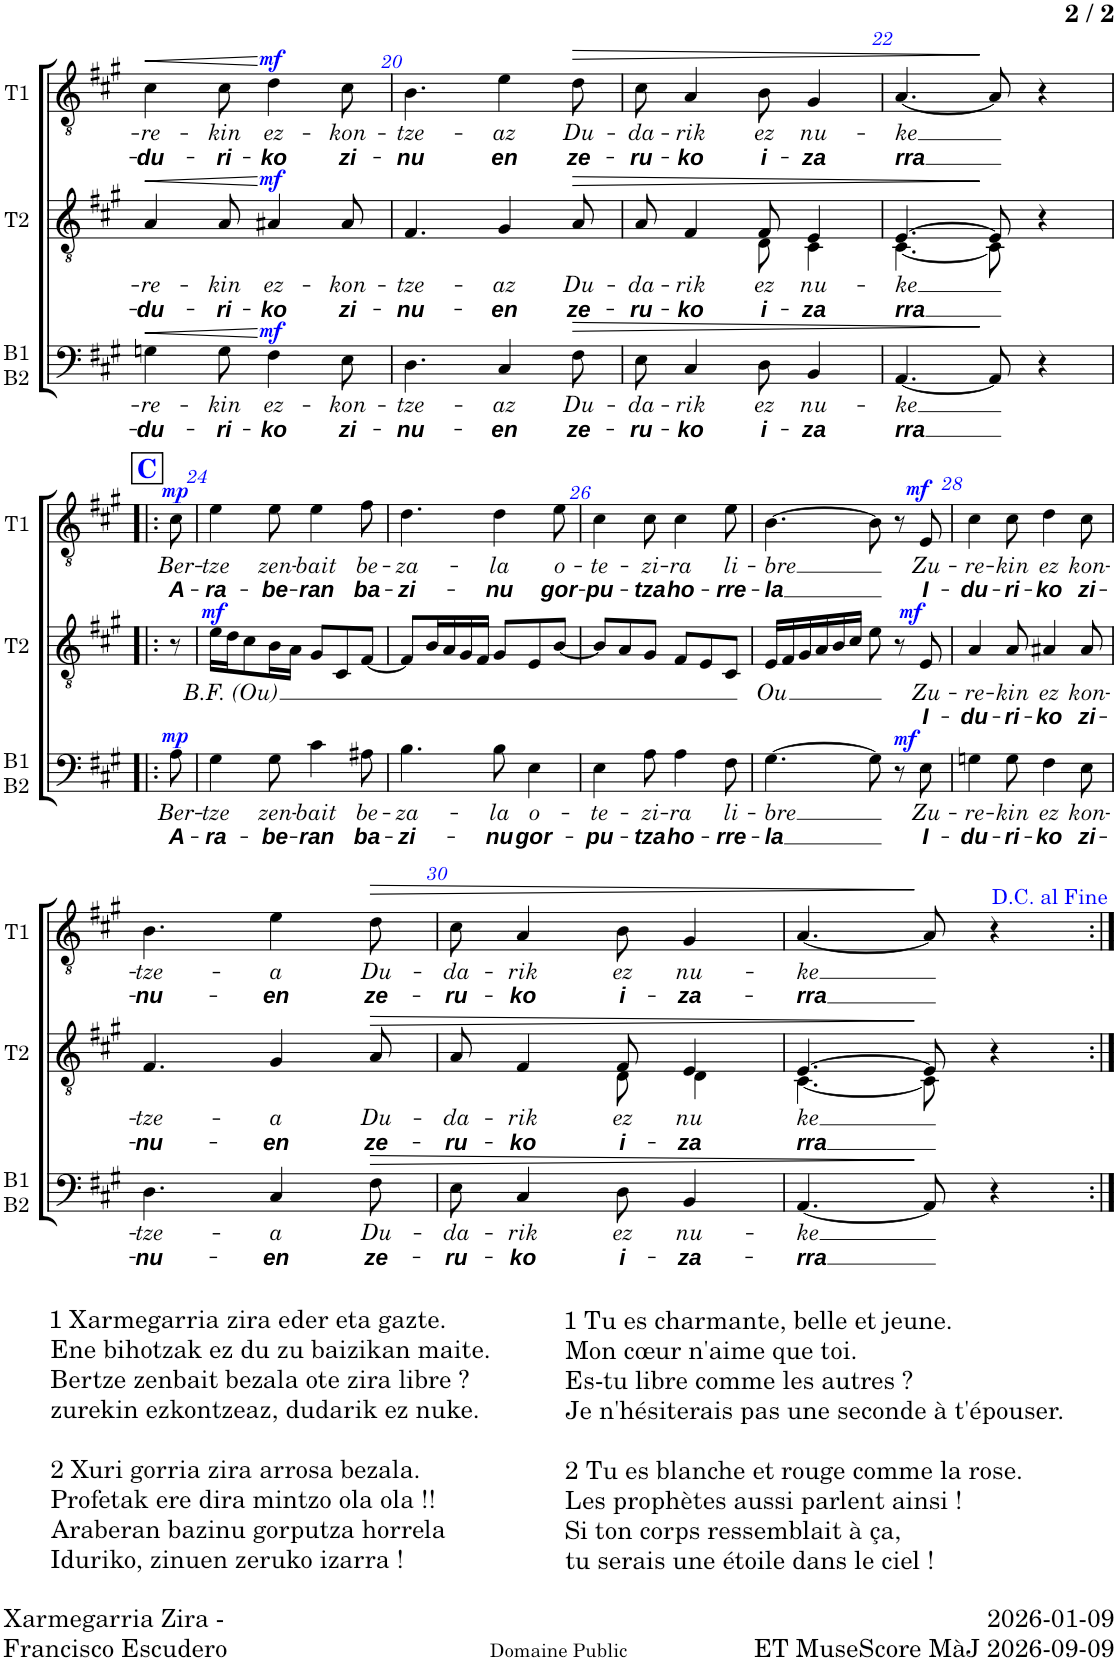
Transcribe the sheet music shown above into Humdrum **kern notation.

**kern	**text	**text	**dynam	**kern	**text	**text	**dynam	**kern	**text	**text	**dynam
*part3	*part3	*part3	*part3	*part2	*part2	*part2	*part2	*part1	*part1	*part1	*part1
*staff3	*staff3	*staff3	*staff3	*staff2	*staff2	*staff2	*staff2	*staff1	*staff1	*staff1	*staff1
*I"Basses	*	*	*	*I"Ténor 2	*	*	*	*I"Ténor 1	*	*	*
*	*	*	*	*I'T2	*	*	*	*I'T1	*	*	*
!!LO:PB:g=z
*clefF4	*	*	*	*clefGv2	*	*	*	*clefGv2	*	*	*
*k[f#c#g#]	*	*	*	*k[f#c#g#]	*	*	*	*k[f#c#g#]	*	*	*
*M6/8	*	*	*	*M6/8	*	*	*	*M6/8	*	*	*
=19	=19	=19	=19	=19	=19	=19	=19	=19	=19	=19	=19
!	!LO:LY:b	!LO:LY:b	!LO:HP:b	!	!LO:LY:b	!LO:LY:b	!LO:HP:b	!	!LO:LY:b	!LO:LY:b	!LO:HP:b
4Gn\	-re-	-du-	<	4A/	-re-	-du-	<	4c#\	-re-	-du-	<
!	!LO:LY:b	!LO:LY:b	!	!	!LO:LY:b	!LO:LY:b	!	!	!LO:LY:b	!LO:LY:b	!
8G\	-kin	-ri-	.	8A/	-kin	-ri-	.	8c#\	-kin	-ri-	.
!	!LO:LY:b	!LO:LY:b	!LO:DY:n=1:a	!	!LO:LY:b	!LO:LY:b	!LO:DY:n=1:a	!	!LO:LY:b	!LO:LY:b	!LO:DY:n=1:a
4F#\	ez-	-ko	[ mf	4A#X/	ez-	-ko	[ mf	4d\	ez-	-ko	[ mf
!	!LO:LY:b	!LO:LY:b	!	!	!LO:LY:b	!LO:LY:b	!	!	!LO:LY:b	!LO:LY:b	!
8E\	-kon-	zi-	.	8A#/	-kon-	zi-	.	8c#\	-kon-	zi-	.
=20	=20	=20	=20	=20	=20	=20	=20	=20	=20	=20	=20
!	!LO:LY:b	!LO:LY:b	!	!	!LO:LY:b	!LO:LY:b	!	!	!LO:LY:b	!LO:LY:b	!
4.D\	-tze-	-nu-	.	4.F#/	-tze-	-nu-	.	4.B\	-tze-	-nu	.
!	!LO:LY:b	!LO:LY:b	!	!	!LO:LY:b	!LO:LY:b	!	!	!LO:LY:b	!LO:LY:b	!
4C#/	-az	-en	.	4G#/	-az	-en	.	4e\	-az	en	.
!	!LO:LY:b	!LO:LY:b	!LO:HP:b	!	!LO:LY:b	!LO:LY:b	!LO:HP:b	!	!LO:LY:b	!LO:LY:b	!LO:HP:b
8F#\	Du-	ze-	>	8A/	Du-	ze-	>	8d\	Du-	ze-	>
=21	=21	=21	=21	=21	=21	=21	=21	=21	=21	=21	=21
!	!LO:LY:b	!LO:LY:b	!	!	!LO:LY:b	!LO:LY:b	!	!	!LO:LY:b	!LO:LY:b	!
*	*	*	*	*^	*	*	*	*	*	*	*
8E\	-da-	-ru-	.	8A/	4.ryy	-da-	-ru-	.	8c#\	-da-	-ru-	.
!	!LO:LY:b	!LO:LY:b	!	!	!	!LO:LY:b	!LO:LY:b	!	!	!LO:LY:b	!LO:LY:b	!
4C#/	-rik	-ko	.	4F#/	.	-rik	-ko	.	4A/	-rik	-ko	.
!	!LO:LY:b	!LO:LY:b	!	!	!	!LO:LY:b	!LO:LY:b	!	!	!LO:LY:b	!LO:LY:b	!
8D\	ez	i-	.	8F#/	8D\	ez	i-	.	8B\	ez	i-	.
!	!LO:LY:b	!LO:LY:b	!	!	!	!LO:LY:b	!LO:LY:b	!	!	!LO:LY:b	!LO:LY:b	!
4BB/	nu-	-za	.	4E/	4C#\	nu-	-za	.	4G#/	nu-	-za	.
=22	=22	=22	=22	=22	=22	=22	=22	=22	=22	=22	=22	=22
!	!LO:LY:b	!LO:LY:b	!	!	!	!LO:LY:b	!LO:LY:b	!	!	!LO:LY:b	!LO:LY:b	!
[4.AA/	-ke	rra	.	[4.E/	[4.C#\	-ke	-rra	.	[4.A/	-ke	-rra	.
8AA/]	.	.	]	8E/]	8C#\]	.	.	]	8A/]	.	.	]
4r	.	.	.	4r	4ryy	.	.	.	4r	.	.	.
!!LO:LB:g=z
!!LO:REH:place=s1:a:B:cj:color=#0000FF:fs=14:t=C
=23!|:	=23!|:	=23!|:	=23!|:	=23!|:	=23!|:	=23!|:	=23!|:	=23!|:	=23!|:	=23!|:	=23!|:	=23!|:
!	!LO:LY:b	!LO:LY:b	!LO:DY:a	!	!	!	!	!	!	!LO:LY:b	!LO:LY:b	!LO:DY:a
*	*	*	*	*v	*v	*	*	*	*	*	*	*
8A\	Ber-	A-	mp	8r	.	.	.	8c#\	Ber-	A-	mp
=24	=24	=24	=24	=24	=24	=24	=24	=24	=24	=24	=24
!	!LO:LY:b	!LO:LY:b	!	!	!LO:LY:b	!	!LO:DY:a	!	!LO:LY:b	!LO:LY:b	!
4G#\	-tze	-ra-	.	16e\LL	B.F. (Ou)	.	mf	4e\	-tze	-ra-	.
.	.	.	.	16d\J	.	.	.	.	.	.	.
.	.	.	.	8c#\	.	.	.	.	.	.	.
!	!LO:LY:b	!LO:LY:b	!	!	!	!	!	!	!LO:LY:b	!LO:LY:b	!
8G#\	zen-	-be-	.	16B\L	.	.	.	8e\	zen-	-be-	.
.	.	.	.	16A\JJ	.	.	.	.	.	.	.
!	!LO:LY:b	!LO:LY:b	!	!	!	!	!	!	!LO:LY:b	!LO:LY:b	!
4c#\	-bait	-ran	.	8G#/L	.	.	.	4e\	-bait	-ran	.
.	.	.	.	8C#/	.	.	.	.	.	.	.
!	!LO:LY:b	!LO:LY:b	!	!	!	!	!	!	!LO:LY:b	!LO:LY:b	!
8A#X\	be-	ba-	.	[8F#/J	.	.	.	8f#\	be-	ba-	.
=25	=25	=25	=25	=25	=25	=25	=25	=25	=25	=25	=25
!	!LO:LY:b	!LO:LY:b	!	!	!	!	!	!	!LO:LY:b	!LO:LY:b	!
4.B\	-za-	-zi-	.	8F#/L]	.	.	.	4.d\	-za-	-zi-	.
.	.	.	.	16B/L	.	.	.	.	.	.	.
.	.	.	.	16A/	.	.	.	.	.	.	.
.	.	.	.	16G#/	.	.	.	.	.	.	.
.	.	.	.	16F#/JJ	.	.	.	.	.	.	.
!	!LO:LY:b	!LO:LY:b	!	!	!	!	!	!	!LO:LY:b	!LO:LY:b	!
8B\	-la	-nu	.	8G#/L	.	.	.	4d\	-la	-nu	.
!	!LO:LY:b	!LO:LY:b	!	!	!	!	!	!	!	!	!
4E\	o-	gor-	.	8E/	.	.	.	.	.	.	.
!	!	!	!	!	!	!	!	!	!LO:LY:b	!LO:LY:b	!
.	.	.	.	[8B/J	.	.	.	8e\	o-	gor-	.
=26	=26	=26	=26	=26	=26	=26	=26	=26	=26	=26	=26
!	!LO:LY:b	!LO:LY:b	!	!	!	!	!	!	!LO:LY:b	!LO:LY:b	!
4E\	-te-	-pu-	.	8B/L]	.	.	.	4c#\	-te-	-pu-	.
.	.	.	.	8A/	.	.	.	.	.	.	.
!	!LO:LY:b	!LO:LY:b	!	!	!	!	!	!	!LO:LY:b	!LO:LY:b	!
8A\	-zi-	-tza	.	8G#/J	.	.	.	8c#\	-zi-	-tza	.
!	!LO:LY:b	!LO:LY:b	!	!	!	!	!	!	!LO:LY:b	!LO:LY:b	!
4A\	-ra	ho-	.	8F#/L	.	.	.	4c#\	-ra	ho-	.
.	.	.	.	8E/	.	.	.	.	.	.	.
!	!LO:LY:b	!LO:LY:b	!	!	!	!	!	!	!LO:LY:b	!LO:LY:b	!
8F#\	li-	-rre-	.	8C#/J	.	.	.	8e\	li-	-rre-	.
=27	=27	=27	=27	=27	=27	=27	=27	=27	=27	=27	=27
!	!LO:LY:b	!LO:LY:b	!	!	!LO:LY:b	!	!	!	!LO:LY:b	!LO:LY:b	!
[4.G#\	-bre	-la	.	16E/LL	Ou	.	.	[4.B\	-bre	-la	.
.	.	.	.	16F#/	.	.	.	.	.	.	.
.	.	.	.	16G#/	.	.	.	.	.	.	.
.	.	.	.	16A/	.	.	.	.	.	.	.
.	.	.	.	16B/	.	.	.	.	.	.	.
.	.	.	.	16c#/JJ	.	.	.	.	.	.	.
8G#\]	.	.	.	8e\	.	.	.	8B\]	.	.	.
8r	.	.	.	8r	.	.	.	8r	.	.	.
!	!LO:LY:b	!LO:LY:b	!LO:DY:a	!	!LO:LY:b	!LO:LY:b	!LO:DY:a	!	!LO:LY:b	!LO:LY:b	!LO:DY:a
8E\	Zu-	I-	mf	8E/	Zu-	I-	mf	8E/	Zu-	I-	mf
=28	=28	=28	=28	=28	=28	=28	=28	=28	=28	=28	=28
!	!LO:LY:b	!LO:LY:b	!	!	!LO:LY:b	!LO:LY:b	!	!	!LO:LY:b	!LO:LY:b	!
4Gn\	-re-	-du-	.	4A/	-re-	-du-	.	4c#\	-re-	-du-	.
!	!LO:LY:b	!LO:LY:b	!	!	!LO:LY:b	!LO:LY:b	!	!	!LO:LY:b	!LO:LY:b	!
8G\	-kin	-ri-	.	8A/	-kin	-ri-	.	8c#\	-kin	-ri-	.
!	!LO:LY:b	!LO:LY:b	!	!	!LO:LY:b	!LO:LY:b	!	!	!LO:LY:b	!LO:LY:b	!
4F#\	ez	-ko	.	4A#X/	ez	-ko	.	4d\	ez	-ko	.
!	!LO:LY:b	!LO:LY:b	!	!	!LO:LY:b	!LO:LY:b	!	!	!LO:LY:b	!LO:LY:b	!
8E\	kon-	zi-	.	8A#/	kon-	zi-	.	8c#\	kon-	zi-	.
!!LO:LB:g=z
=29	=29	=29	=29	=29	=29	=29	=29	=29	=29	=29	=29
!	!LO:LY:b	!LO:LY:b	!	!	!LO:LY:b	!LO:LY:b	!	!	!LO:LY:b	!LO:LY:b	!
4.D\	-tze-	-nu-	.	4.F#/	-tze-	-nu-	.	4.B\	-tze-	-nu-	.
!	!LO:LY:b	!LO:LY:b	!	!	!LO:LY:b	!LO:LY:b	!	!	!LO:LY:b	!LO:LY:b	!
4C#/	-a	-en	.	4G#/	-a	-en	.	4e\	-a	-en	.
!	!LO:LY:b	!LO:LY:b	!LO:HP:b	!	!LO:LY:b	!LO:LY:b	!LO:HP:b	!	!LO:LY:b	!LO:LY:b	!LO:HP:b
8F#\	Du-	ze-	>	8A/	Du-	ze-	>	8d\	Du-	ze-	>
=30	=30	=30	=30	=30	=30	=30	=30	=30	=30	=30	=30
!	!LO:LY:b	!LO:LY:b	!	!	!LO:LY:b	!LO:LY:b	!	!	!LO:LY:b	!LO:LY:b	!
*	*	*	*	*^	*	*	*	*	*	*	*
8E\	-da-	-ru-	.	8A/	4.ryy	-da-	-ru-	.	8c#\	-da-	-ru-	.
!	!LO:LY:b	!LO:LY:b	!	!	!	!LO:LY:b	!LO:LY:b	!	!	!LO:LY:b	!LO:LY:b	!
4C#/	-rik	-ko	.	4F#/	.	-rik	-ko	.	4A/	-rik	-ko	.
!	!LO:LY:b	!LO:LY:b	!	!	!	!LO:LY:b	!LO:LY:b	!	!	!LO:LY:b	!LO:LY:b	!
8D\	ez	i-	.	8F#/	8D\	ez	i-	.	8B\	ez	i-	.
!	!LO:LY:b	!LO:LY:b	!	!	!	!LO:LY:b	!LO:LY:b	!	!	!LO:LY:b	!LO:LY:b	!
4BB/	nu-	-za-	.	4E/	4D\	nu-	-za-	.	4G#/	nu-	-za-	.
=31	=31	=31	=31	=31	=31	=31	=31	=31	=31	=31	=31	=31
!	!LO:LY:b	!LO:LY:b	!	!	!	!LO:LY:b	!LO:LY:b	!	!	!LO:LY:b	!LO:LY:b	!
[4.AA/	-ke	-rra	.	[4.E/	[4.C#\	ke	-rra	.	[4.A/	-ke	-rra	.
8AA/]	.	.	]	8E/]	8C#\]	.	.	]	8A/]	.	.	]
4r	.	.	.	4r	4ryy	.	.	.	4r	.	.	.
*	*	*	*	*v	*v	*	*	*	*	*	*	*
=:|!	=:|!	=:|!	=:|!	=:|!	=:|!	=:|!	=:|!	=:|!	=:|!	=:|!	=:|!
*-	*-	*-	*-	*-	*-	*-	*-	*-	*-	*-	*-
